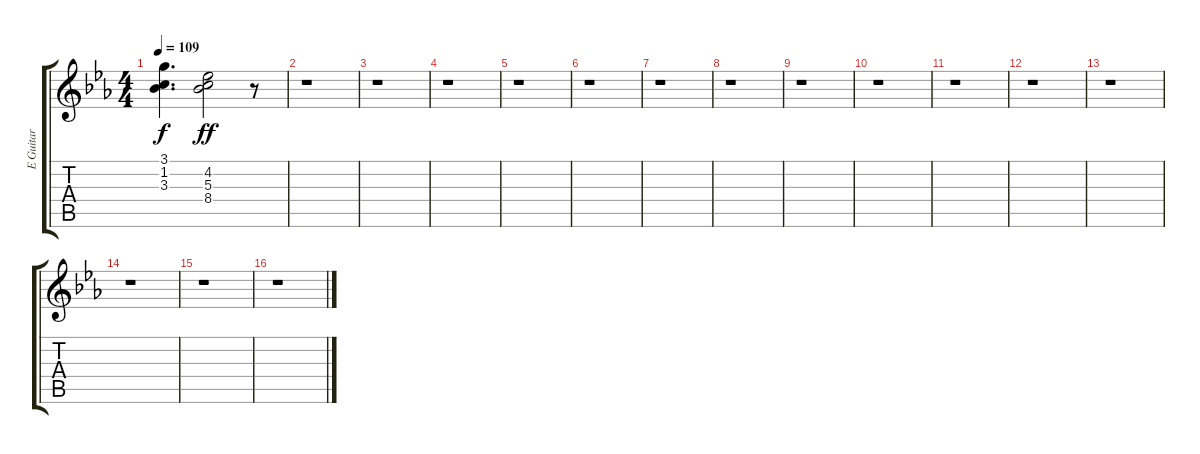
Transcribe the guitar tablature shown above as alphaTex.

\track ("E Guitar" "E Guitar") {instrument overdrivenguitar}
\staff {score tabs}
\tuning (E4 B3 G3 D3 A2 E2) {hide}
\ts (4 4)
\tempo 109
\clef g2
\ks eb
(3.1{t} 1.2{t} 3.3{t}).4{d dy f} (4.2 5.3 8.4).2{dy ff} r.8 |
r.1 |
r.1 |
r.1 |
r.1 |
r.1 |
r.1 |
r.1 |
r.1 |
r.1 |
r.1 |
r.1 |
r.1 |
r.1 |
r.1 |
r.1
